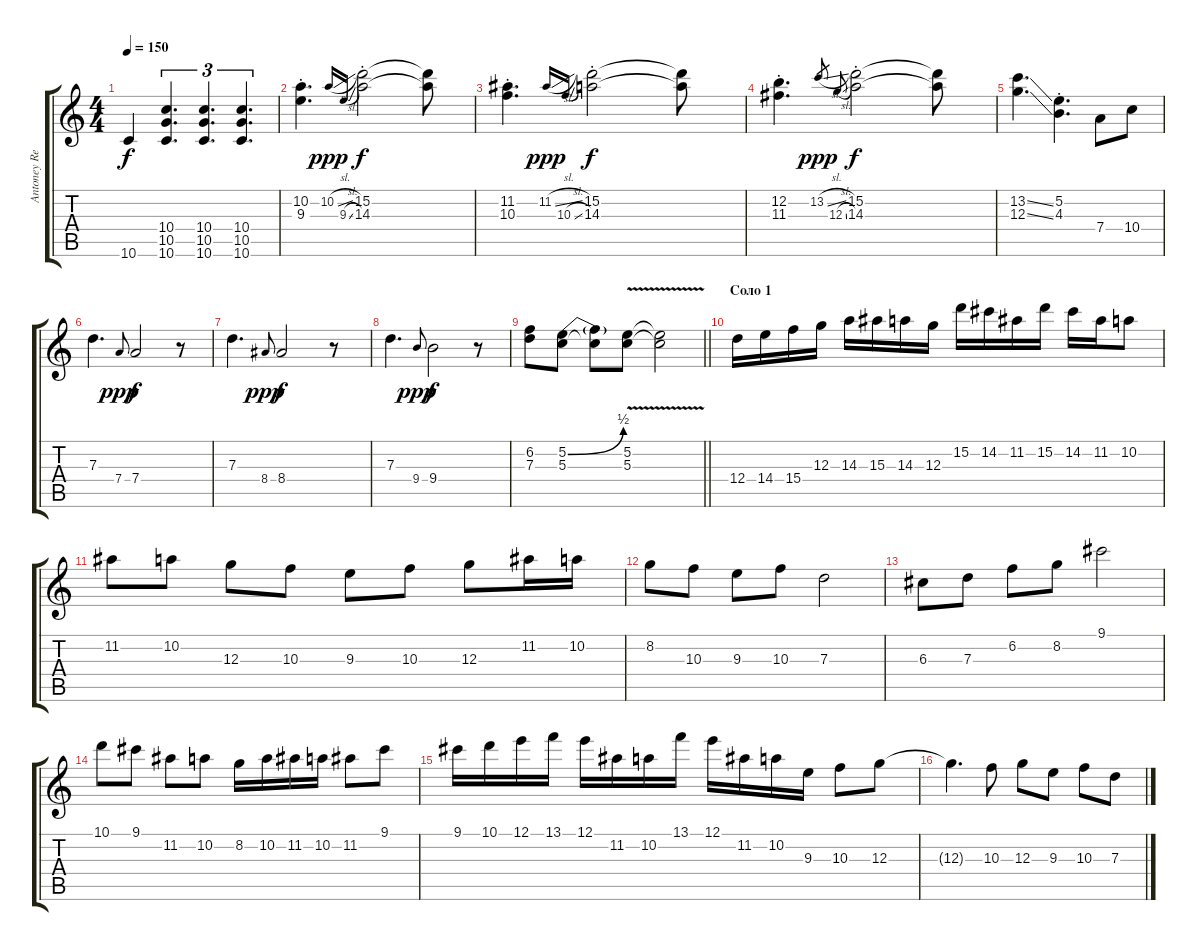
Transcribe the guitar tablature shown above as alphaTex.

\track ("Antoney Revenson" "Antoney Re") {instrument distortionguitar}
\staff {score tabs}
\tuning (E4 B3 G3 D3 A2 D2) {hide}
\ts (4 4)
\tempo 150
\clef g2
\ks c
10.6{t}.4{dy f} (10.4 10.5 10.6).4{d tu (3 2)} (10.4 10.5 10.6).4{d tu (3 2)} (10.4 10.5 10.6).4{d tu (3 2)} |
(10.2{st} 9.3{st}).4{d} 10.2{sl}.16{gr onbeat dy ppp} 9.3{sl}.16{gr onbeat} (15.2{st} 14.3{st}).2{dy f} (15.2{t} 14.3{t}).8 |
(11.2{st} 10.3{st}).4{d} 11.2{sl}.16{gr onbeat dy ppp} 10.3{sl}.16{gr onbeat} (15.2{st} 14.3{st}).2{dy f} (15.2{t} 14.3{t}).8 |
(12.2{st} 11.3{st}).4{d} 13.2{sl}.16{gr dy ppp} 12.3{sl}.16{gr onbeat} (15.2{st} 14.3{st}).2{dy f} (15.2{t} 14.3{t}).8 |
(13.2{ss} 12.3{ss}).4{d} (5.2{st} 4.3{st}).4{d} 7.4.8 10.4.8 |
7.3.4{d} 7.4.8{gr onbeat dy ppp} 7.4.2{dy f} r.8 |
7.3.4{d} 8.4.8{gr onbeat dy ppp} 8.4.2{dy f} r.8 |
7.3.4{d} 9.4.8{gr onbeat dy ppp} 9.4.2{dy f} r.8 |
\barLineRight lightlight
(6.2 7.3).8 (5.2{be (bend 0 0 60 2)} 5.3).8 (5.2{t} 5.3{t}).8 (5.2{v} 5.3{v}).8 (5.2{t} 5.3{t}).2 |
\section ("" "Соло 1")
12.4.16{volume 16} 14.4.16 15.4.16 12.3.16 14.3.16 15.3.16 14.3.16 12.3.16 15.2.16 14.2.16 11.2.16 15.2.16 14.2.16 11.2.16 10.2.8 |
11.2.8 10.2.8 12.3.8 10.3.8 9.3.8 10.3.8 12.3.8 11.2.16 10.2.16 |
8.2.8 10.3.8 9.3.8 10.3.8 7.3.2 |
6.3.8 7.3.8 6.2.8 8.2.8 9.1.2 |
10.1.8 9.1.8 11.2.8 10.2.8 8.2.16 10.2.16 11.2.16 10.2.16 11.2.8 9.1.8 |
9.1.16 10.1.16 12.1.16 13.1.16 12.1.16 11.2.16 10.2.16 13.1.16 12.1.16 11.2.16 10.2.16 9.3.16 10.3.8 12.3.8 |
12.3{t}.4{d} 10.3.8 12.3.8 9.3.8 10.3.8 7.3.8
